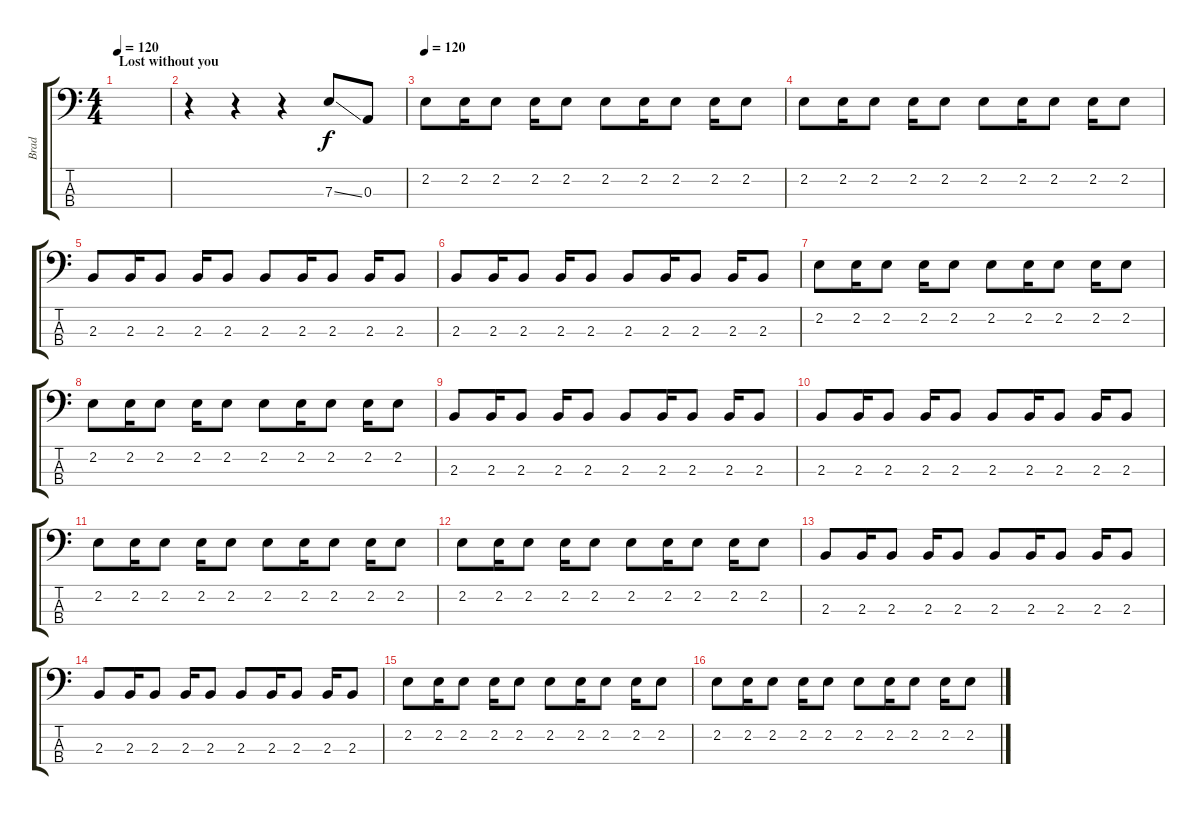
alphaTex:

\track ("Brad" "Brad") {instrument electricbasspick}
\staff {score tabs}
\tuning (G2 D2 A1 E1) {hide}
\ts (4 4)
\section ("" "Lost without you")
\tempo 120
\clef f4
\ks c
|
r.4 r.4 r.4 7.3{ss}.8 0.3.8 |
\tempo 120
2.2.8 2.2.16 2.2.8 2.2.16 2.2.8 2.2.8 2.2.16 2.2.8 2.2.16 2.2.8 |
2.2.8 2.2.16 2.2.8 2.2.16 2.2.8 2.2.8 2.2.16 2.2.8 2.2.16 2.2.8 |
2.3.8 2.3.16 2.3.8 2.3.16 2.3.8 2.3.8 2.3.16 2.3.8 2.3.16 2.3.8 |
2.3.8 2.3.16 2.3.8 2.3.16 2.3.8 2.3.8 2.3.16 2.3.8 2.3.16 2.3.8 |
2.2.8 2.2.16 2.2.8 2.2.16 2.2.8 2.2.8 2.2.16 2.2.8 2.2.16 2.2.8 |
2.2.8 2.2.16 2.2.8 2.2.16 2.2.8 2.2.8 2.2.16 2.2.8 2.2.16 2.2.8 |
2.3.8 2.3.16 2.3.8 2.3.16 2.3.8 2.3.8 2.3.16 2.3.8 2.3.16 2.3.8 |
2.3.8 2.3.16 2.3.8 2.3.16 2.3.8 2.3.8 2.3.16 2.3.8 2.3.16 2.3.8 |
2.2.8 2.2.16 2.2.8 2.2.16 2.2.8 2.2.8 2.2.16 2.2.8 2.2.16 2.2.8 |
2.2.8 2.2.16 2.2.8 2.2.16 2.2.8 2.2.8 2.2.16 2.2.8 2.2.16 2.2.8 |
2.3.8 2.3.16 2.3.8 2.3.16 2.3.8 2.3.8 2.3.16 2.3.8 2.3.16 2.3.8 |
2.3.8 2.3.16 2.3.8 2.3.16 2.3.8 2.3.8 2.3.16 2.3.8 2.3.16 2.3.8 |
2.2.8 2.2.16 2.2.8 2.2.16 2.2.8 2.2.8 2.2.16 2.2.8 2.2.16 2.2.8 |
2.2.8 2.2.16 2.2.8 2.2.16 2.2.8 2.2.8 2.2.16 2.2.8 2.2.16 2.2.8
